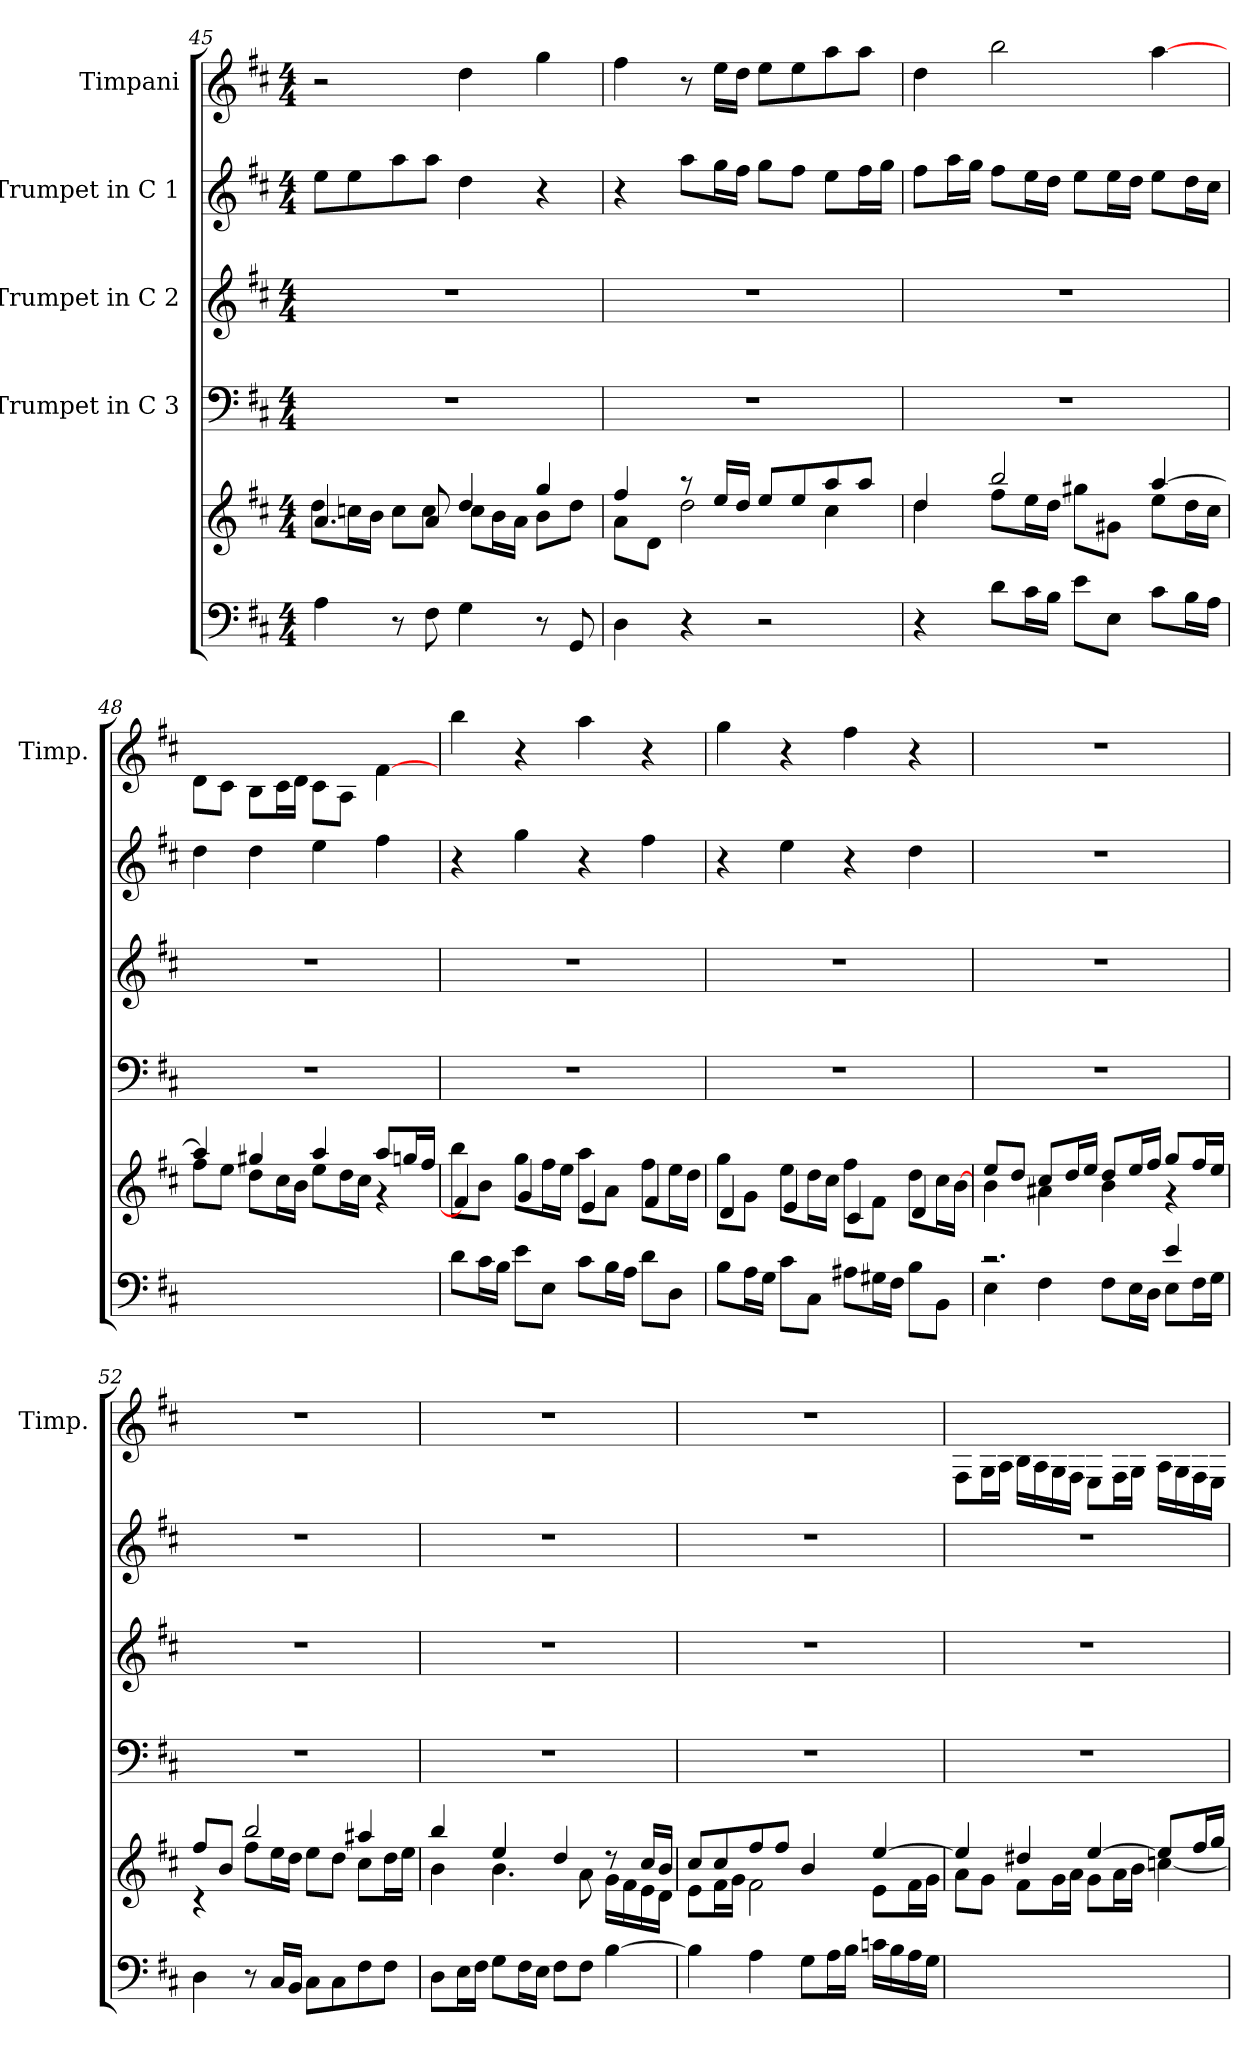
**kern	**kern	**kern	**kern	**kern	**kern
*part5	*part5	*part4	*part3	*part2	*part1
*staff6	*staff5	*staff4	*staff3	*staff2	*staff1
*	*	*I"Trumpet in C 3	*I"Trumpet in C 2	*I"Trumpet in C 1	*I"Timpani
*	*	*	*	*	*I'Timp.
!!LO:LB:g=z
*clefF4	*clefG2	*clefF4	*clefG2	*clefG2	*clefG2
*k[f#c#]	*k[f#c#]	*k[f#c#]	*k[f#c#]	*k[f#c#]	*k[f#c#]
*	*D:	*D:	*D:	*D:	*D:
*M4/4	*M4/4	*M4/4	*M4/4	*M4/4	*M4/4
=45	=45	=45	=45	=45	=45
*	*^	*	*	*	*
4A\	4.a/	8dd\L	1r	1r	8ee\L	2r
.	.	16ccn\L	.	.	8ee\	.
.	.	16b\JJ	.	.	.	.
8r	.	8cc\L	.	.	8aa\	.
8F#\	8a/	8cc\J	.	.	8aa\J	.
4G\	4dd/	8cc\L	.	.	4dd\	4dd\
.	.	16b\L	.	.	.	.
.	.	16a\JJ	.	.	.	.
8r	4gg/	8b\L	.	.	4r	4gg\
8GG/	.	8dd\J	.	.	.	.
=46	=46	=46	=46	=46	=46	=46
4D\	4ff#/	8a\L	1r	1r	4r	4ff#\
.	.	8d\J	.	.	.	.
4r	8r	2dd\	.	.	8aa\L	8r
.	16ee/LL	.	.	.	16gg\L	16ee\LL
.	16dd/JJ	.	.	.	16ff#\JJ	16dd\JJ
2r	8ee/L	.	.	.	8gg\L	8ee\L
.	8ee/	.	.	.	8ff#\J	8ee\
.	8aa/	4cc#\	.	.	8ee\L	8aa\
.	8aa/J	.	.	.	16ff#\L	8aa\J
.	.	.	.	.	16gg\JJ	.
=47	=47	=47	=47	=47	=47	=47
4r	4dd/	4dd\	1r	1r	8ff#\L	4dd\
.	.	.	.	.	16aa\L	.
.	.	.	.	.	16gg\JJ	.
8d\L	2bb/	8ff#\L	.	.	8ff#\L	2bb\
16c#\L	.	16ee\L	.	.	16ee\L	.
16B\JJ	.	16dd\JJ	.	.	16dd\JJ	.
8e\L	.	8gg#X\L	.	.	8ee\L	.
8E\J	.	8g#X\J	.	.	16ee\L	.
.	.	.	.	.	16dd\JJ	.
8c#\L	[4aa/	8ee\L	.	.	8ee\L	[4aa\
16B\L	.	16dd\L	.	.	16dd\L	.
16A\JJ	.	16cc#\JJ	.	.	16cc#\JJ	.
=48	=48	=48	=48	=48	=48	=48
1ryy	4aa/]	8ff#\L	1r	1r	4dd\	8d\L
.	.	8ee\J	.	.	.	8c#\J
.	4gg#X/	8dd\L	.	.	4dd\	8B\L
.	.	16cc#\L	.	.	.	16c#\L
.	.	16b\JJ	.	.	.	16d\JJ
.	4aa/	8ee\L	.	.	4ee\	8c#\L
.	.	16dd\L	.	.	.	8A\J
.	.	16cc#\JJ	.	.	.	.
.	8aa/L	4r	.	.	4ff#\	[4f#\
.	16ggn/L	.	.	.	.	.
.	16ff#/JJ	.	.	.	.	.
=49	=49	=49	=49	=49	=49	=49
8d\L	8bb\L	4f#/]	1r	1r	4r	4bb\
16c#\L	8b\J	.	.	.	.	.
16B\JJ	.	.	.	.	.	.
8e\L	8gg\L	4g/	.	.	4gg\	4r
8E\J	16ff#\L	.	.	.	.	.
.	16ee\JJ	.	.	.	.	.
8c#\L	8aa\L	4e/	.	.	4r	4aa\
16B\L	8a\J	.	.	.	.	.
16A\JJ	.	.	.	.	.	.
8d\L	8ff#\L	4f#/	.	.	4ff#\	4r
8D\J	16ee\L	.	.	.	.	.
.	16dd\JJ	.	.	.	.	.
!!LO:PB:g=z
=50	=50	=50	=50	=50	=50	=50
8B\L	8gg\L	4d/	1r	1r	4r	4gg\
16A\L	8g\J	.	.	.	.	.
16G\JJ	.	.	.	.	.	.
8c#\L	8ee\L	4e/	.	.	4ee\	4r
8C#\J	16dd\L	.	.	.	.	.
.	16cc#\JJ	.	.	.	.	.
8A#X\L	8ff#\L	4c#/	.	.	4r	4ff#\
16G#X\L	8f#\J	.	.	.	.	.
16F#\JJ	.	.	.	.	.	.
8B\L	8dd\L	4d/	.	.	4dd\	4r
8BB\J	16cc#\L	.	.	.	.	.
.	[16b\JJ	.	.	.	.	.
=51	=51	=51	=51	=51	=51	=51
*^	*	*	*	*	*	*
2.r	4E\	8ee/L	4b\	1r	1r	1r	1r
.	.	8dd/J	.	.	.	.	.
.	4F#\	8cc#/L	4a#X\	.	.	.	.
.	.	16dd/L	.	.	.	.	.
.	.	16ee/JJ	.	.	.	.	.
.	8F#\L	8dd/L	4b\	.	.	.	.
.	16E\L	16ee/L	.	.	.	.	.
.	16D\JJ	16ff#/JJ	.	.	.	.	.
4e/	8E\L	8gg/L	4r	.	.	.	.
.	16F#\L	16ff#/L	.	.	.	.	.
.	16G\JJ	16ee/JJ	.	.	.	.	.
*v	*v	*	*	*	*	*	*
=52	=52	=52	=52	=52	=52	=52
4D\	8ff#/L	4r	1r	1r	1r	1r
.	8b/J	.	.	.	.	.
8r	2bb/	8ff#\L	.	.	.	.
16C#/LL	.	16ee\L	.	.	.	.
16BB/JJ	.	16dd\JJ	.	.	.	.
8C#\L	.	8ee\L	.	.	.	.
8C#\	.	8dd\J	.	.	.	.
8F#\	4aa#X/	8cc#\L	.	.	.	.
8F#\J	.	16dd\L	.	.	.	.
.	.	16ee\JJ	.	.	.	.
=53	=53	=53	=53	=53	=53	=53
8D\L	4bb/	4b\	1r	1r	1r	1r
16E\L	.	.	.	.	.	.
16F#\JJ	.	.	.	.	.	.
8G\L	4ee/	4.b\	.	.	.	.
16F#\L	.	.	.	.	.	.
16E\JJ	.	.	.	.	.	.
8F#\L	4dd/	.	.	.	.	.
8F#\J	.	8a\	.	.	.	.
[4B\	8r	16g\LL	.	.	.	.
.	.	16f#\	.	.	.	.
.	16cc#/LL	16e\	.	.	.	.
.	16b/JJ	16d\JJ	.	.	.	.
=54	=54	=54	=54	=54	=54	=54
4B\]	8cc#/L	8e\L	1r	1r	1r	1r
.	8cc#/	16f#\L	.	.	.	.
.	.	16g\JJ	.	.	.	.
4A\	8ff#/	2f#\	.	.	.	.
.	8ff#/J	.	.	.	.	.
8G\L	4b/	.	.	.	.	.
16A\L	.	.	.	.	.	.
16B\JJ	.	.	.	.	.	.
16cn\LL	[4ee/	8e\L	.	.	.	.
16B\	.	.	.	.	.	.
16A\	.	16f#\L	.	.	.	.
16G\JJ	.	16g\JJ	.	.	.	.
=55	=55	=55	=55	=55	=55	=55
1ryy	4ee/]	8a\L	1r	1r	1r	8F#\L
.	.	8g\J	.	.	.	16G\L
.	.	.	.	.	.	16A\JJ
.	4dd#X/	8f#\L	.	.	.	16B\LL
.	.	.	.	.	.	16A\
.	.	16g\L	.	.	.	16G\
.	.	16a\JJ	.	.	.	16F#\JJ
.	[4ee/	8g\L	.	.	.	8E\L
.	.	16a\L	.	.	.	16F#\L
.	.	16b\JJ	.	.	.	16G\JJ
.	8ee/L]	[4ccn\	.	.	.	16A\LL
.	.	.	.	.	.	16G\
.	16ff#/L	.	.	.	.	16F#\
.	16gg/JJ	.	.	.	.	16E\JJ
*	*v	*v	*	*	*	*
=	=	=	=	=	=
*-	*-	*-	*-	*-	*-
